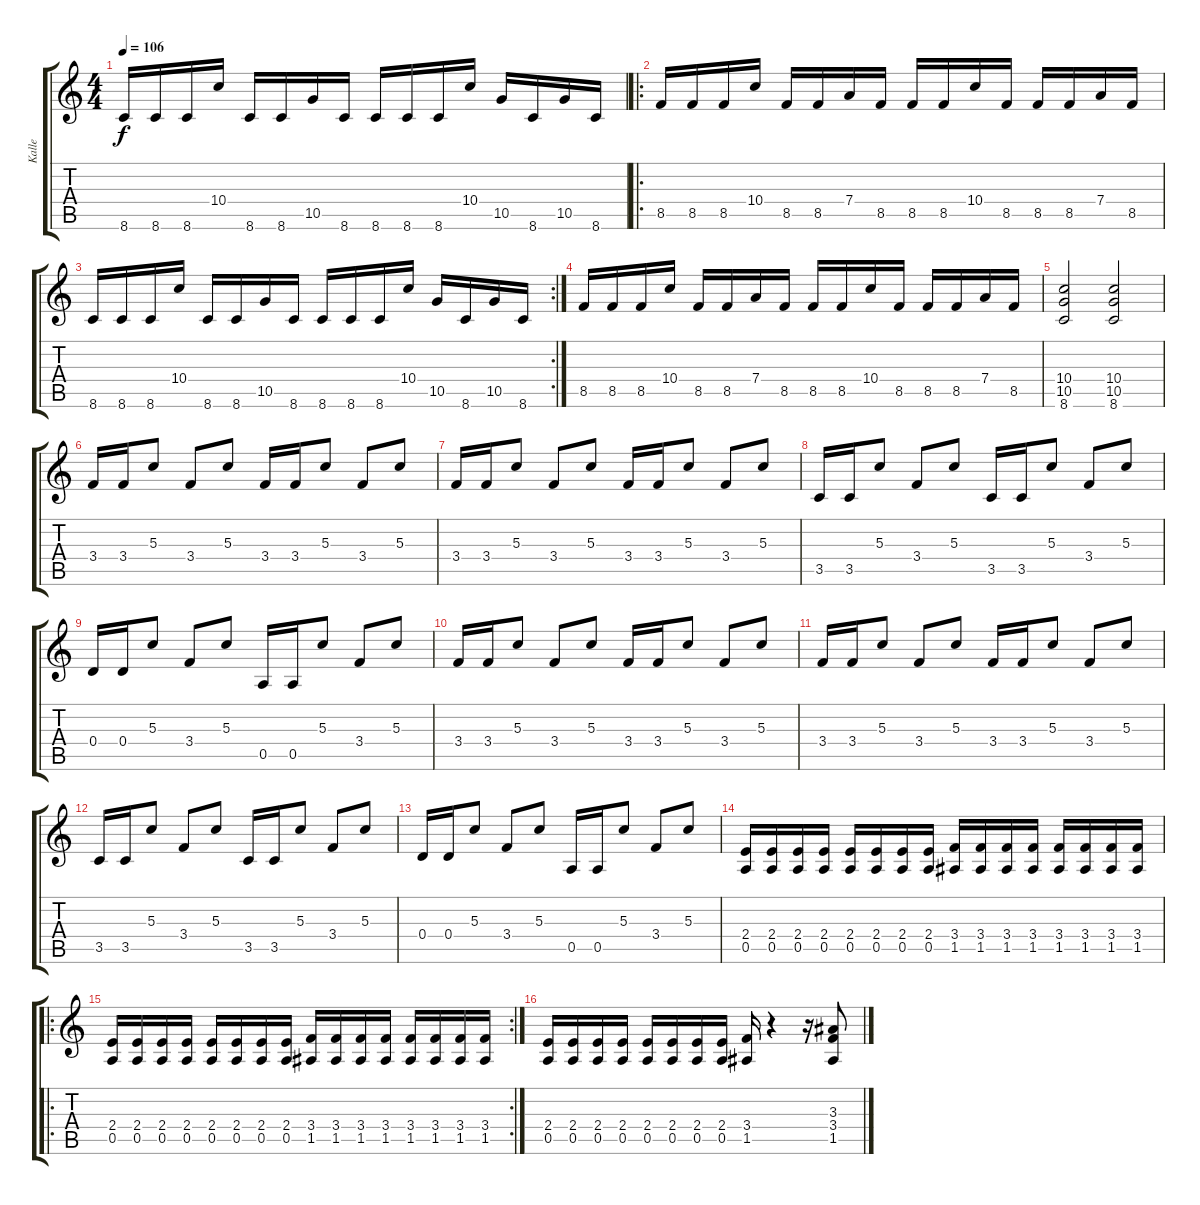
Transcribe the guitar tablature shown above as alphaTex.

\track ("Kalle" "Kalle") {instrument distortionguitar}
\staff {score tabs}
\tuning (E4 B3 G3 D3 A2 E2) {hide}
\ts (4 4)
\tempo 106
\clef g2
\ks c
8.6.16{dy f} 8.6.16 8.6.16 10.4.16 8.6.16 8.6.16 10.5.16 8.6.16 8.6.16 8.6.16 8.6.16 10.4.16 10.5.16 8.6.16 10.5.16 8.6.16 |
\ro
8.5.16 8.5.16 8.5.16 10.4.16 8.5.16 8.5.16 7.4.16 8.5.16 8.5.16 8.5.16 10.4.16 8.5.16 8.5.16 8.5.16 7.4.16 8.5.16 |
\rc 2
8.6.16 8.6.16 8.6.16 10.4.16 8.6.16 8.6.16 10.5.16 8.6.16 8.6.16 8.6.16 8.6.16 10.4.16 10.5.16 8.6.16 10.5.16 8.6.16 |
8.5.16 8.5.16 8.5.16 10.4.16 8.5.16 8.5.16 7.4.16 8.5.16 8.5.16 8.5.16 10.4.16 8.5.16 8.5.16 8.5.16 7.4.16 8.5.16 |
(10.4 10.5 8.6).2 (10.4 10.5 8.6).2 |
3.4.16 3.4.16 5.3.8 3.4.8 5.3.8 3.4.16 3.4.16 5.3.8 3.4.8 5.3.8 |
3.4.16 3.4.16 5.3.8 3.4.8 5.3.8 3.4.16 3.4.16 5.3.8 3.4.8 5.3.8 |
3.5.16 3.5.16 5.3.8 3.4.8 5.3.8 3.5.16 3.5.16 5.3.8 3.4.8 5.3.8 |
0.4.16 0.4.16 5.3.8 3.4.8 5.3.8 0.5.16 0.5.16 5.3.8 3.4.8 5.3.8 |
3.4.16 3.4.16 5.3.8 3.4.8 5.3.8 3.4.16 3.4.16 5.3.8 3.4.8 5.3.8 |
3.4.16 3.4.16 5.3.8 3.4.8 5.3.8 3.4.16 3.4.16 5.3.8 3.4.8 5.3.8 |
3.5.16 3.5.16 5.3.8 3.4.8 5.3.8 3.5.16 3.5.16 5.3.8 3.4.8 5.3.8 |
0.4.16 0.4.16 5.3.8 3.4.8 5.3.8 0.5.16 0.5.16 5.3.8 3.4.8 5.3.8 |
(2.4 0.5).16 (2.4 0.5).16 (2.4 0.5).16 (2.4 0.5).16 (2.4 0.5).16 (2.4 0.5).16 (2.4 0.5).16 (2.4 0.5).16 (3.4 1.5).16 (3.4 1.5).16 (3.4 1.5).16 (3.4 1.5).16 (3.4 1.5).16 (3.4 1.5).16 (3.4 1.5).16 (3.4 1.5).16 |
\ro
\rc 2
(2.4 0.5).16 (2.4 0.5).16 (2.4 0.5).16 (2.4 0.5).16 (2.4 0.5).16 (2.4 0.5).16 (2.4 0.5).16 (2.4 0.5).16 (3.4 1.5).16 (3.4 1.5).16 (3.4 1.5).16 (3.4 1.5).16 (3.4 1.5).16 (3.4 1.5).16 (3.4 1.5).16 (3.4 1.5).16 |
(2.4 0.5).16 (2.4 0.5).16 (2.4 0.5).16 (2.4 0.5).16 (2.4 0.5).16 (2.4 0.5).16 (2.4 0.5).16 (2.4 0.5).16 (3.4 1.5).16 r.4 r.16 (3.3 3.4 1.5).8
